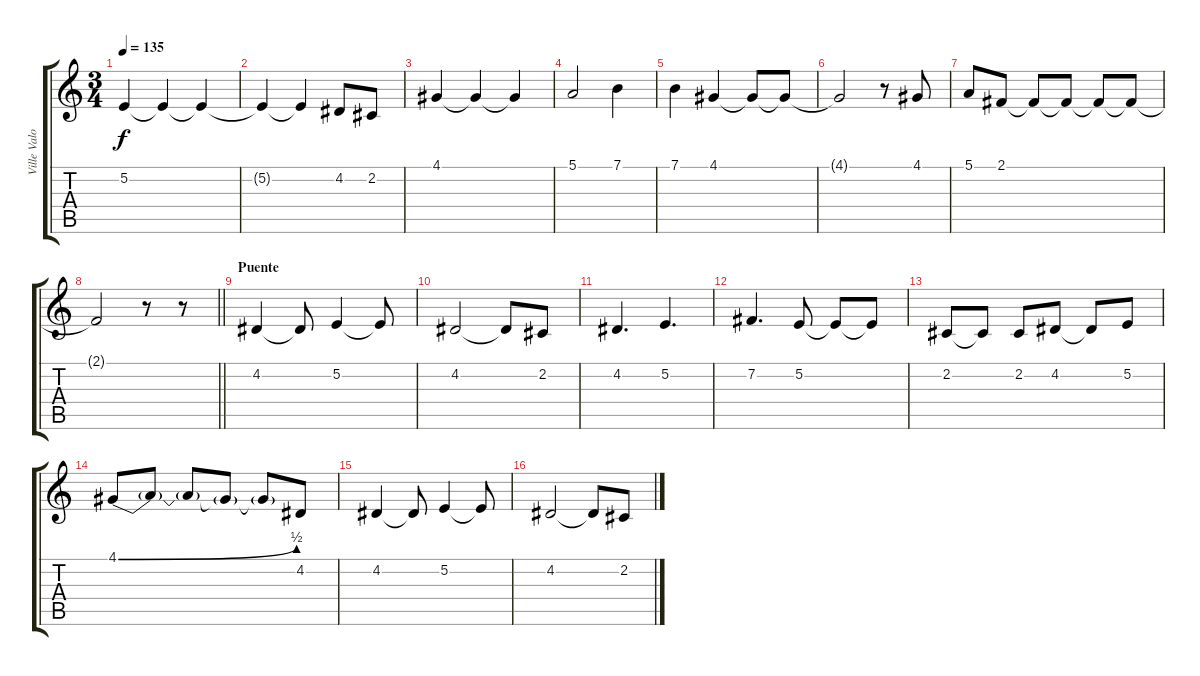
\track ("Ville Valo" "Ville Valo") {instrument lead6voice}
\staff {score tabs}
\tuning (E4 B3 G3 D3 A2 E2) {hide}
\ts (3 4)
\tempo 135
\clef g2
\ks c
5.2.4{dy f} 5.2{t}.4 5.2{t}.4 |
5.2{t}.4 5.2{t}.4 4.2.8 2.2.8 |
4.1.4 4.1{t}.4 4.1{t}.4 |
5.1.2 7.1.4 |
7.1.4 4.1.4 4.1{t}.8 4.1{t}.8 |
4.1{t}.2 r.8 4.1.8 |
5.1.8 2.1.8 2.1{t}.8 2.1{t}.8 2.1{t}.8 2.1{t}.8 |
\barLineRight lightlight
2.1{t}.2 r.8 r.8 |
\section ("" "Puente")
4.2.4 4.2{t}.8 5.2.4 5.2{t}.8 |
4.2.2 4.2{t}.8 2.2.8 |
4.2.4{d} 5.2.4{d} |
7.2.4{d} 5.2.8 5.2{t}.8 5.2{t}.8 |
2.2.8 2.2{t}.8 2.2.8 4.2.8 4.2{t}.8 5.2.8 |
4.1{be (bend 0 0 60 2)}.8 4.1{t}.8 4.1{t}.8 4.1{t}.8 4.1{t}.8 4.2.8 |
4.2.4 4.2{t}.8 5.2.4 5.2{t}.8 |
4.2.2 4.2{t}.8 2.2.8
